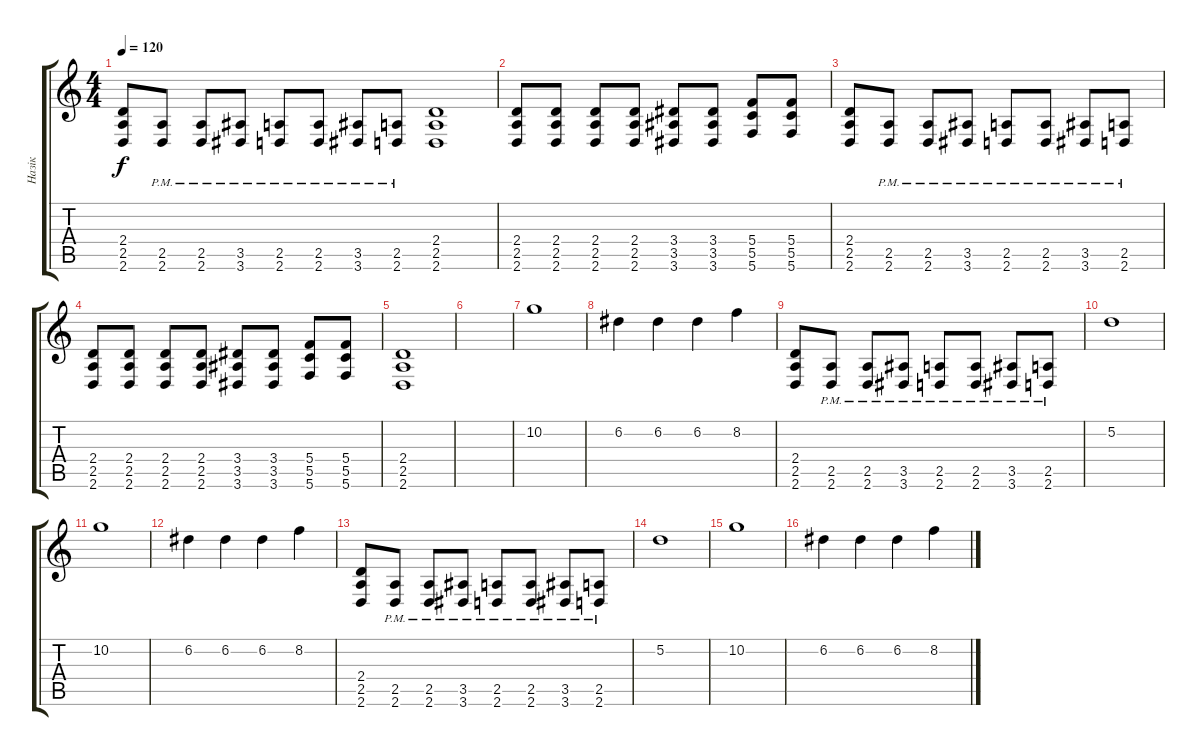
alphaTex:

\track ("Назік" "Назік") {instrument distortionguitar}
\staff {score tabs}
\tuning (D4 A3 F3 C3 G2 C2) {hide}
\ts (4 4)
\tempo 120
\clef g2
\ks c
(2.4 2.5 2.6).8{dy f} (2.5{pm} 2.6{pm}).8 (2.5{pm} 2.6{pm}).8 (3.5{pm} 3.6{pm}).8 (2.5{pm} 2.6{pm}).8 (2.5{pm} 2.6{pm}).8 (3.5{pm} 3.6{pm}).8 (2.5{pm} 2.6{pm}).8 (2.4 2.5 2.6).1 |
(2.4 2.5 2.6).8 (2.4 2.5 2.6).8 (2.4 2.5 2.6).8 (2.4 2.5 2.6).8 (3.4 3.5 3.6).8 (3.4 3.5 3.6).8 (5.4 5.5 5.6).8 (5.4 5.5 5.6).8 |
(2.4 2.5 2.6).8 (2.5{pm} 2.6{pm}).8 (2.5{pm} 2.6{pm}).8 (3.5{pm} 3.6{pm}).8 (2.5{pm} 2.6{pm}).8 (2.5{pm} 2.6{pm}).8 (3.5{pm} 3.6{pm}).8 (2.5{pm} 2.6{pm}).8 |
(2.4 2.5 2.6).8 (2.4 2.5 2.6).8 (2.4 2.5 2.6).8 (2.4 2.5 2.6).8 (3.4 3.5 3.6).8 (3.4 3.5 3.6).8 (5.4 5.5 5.6).8 (5.4 5.5 5.6).8 |
(2.4 2.5 2.6).1 |
|
10.2.1 |
6.2.4 6.2.4 6.2.4 8.2.4 |
(2.4 2.5 2.6).8 (2.5{pm} 2.6{pm}).8 (2.5{pm} 2.6{pm}).8 (3.5{pm} 3.6{pm}).8 (2.5{pm} 2.6{pm}).8 (2.5{pm} 2.6{pm}).8 (3.5{pm} 3.6{pm}).8 (2.5{pm} 2.6{pm}).8 |
5.2.1 |
10.2.1 |
6.2.4 6.2.4 6.2.4 8.2.4 |
(2.4 2.5 2.6).8 (2.5{pm} 2.6{pm}).8 (2.5{pm} 2.6{pm}).8 (3.5{pm} 3.6{pm}).8 (2.5{pm} 2.6{pm}).8 (2.5{pm} 2.6{pm}).8 (3.5{pm} 3.6{pm}).8 (2.5{pm} 2.6{pm}).8 |
5.2.1 |
10.2.1 |
6.2.4 6.2.4 6.2.4 8.2.4
